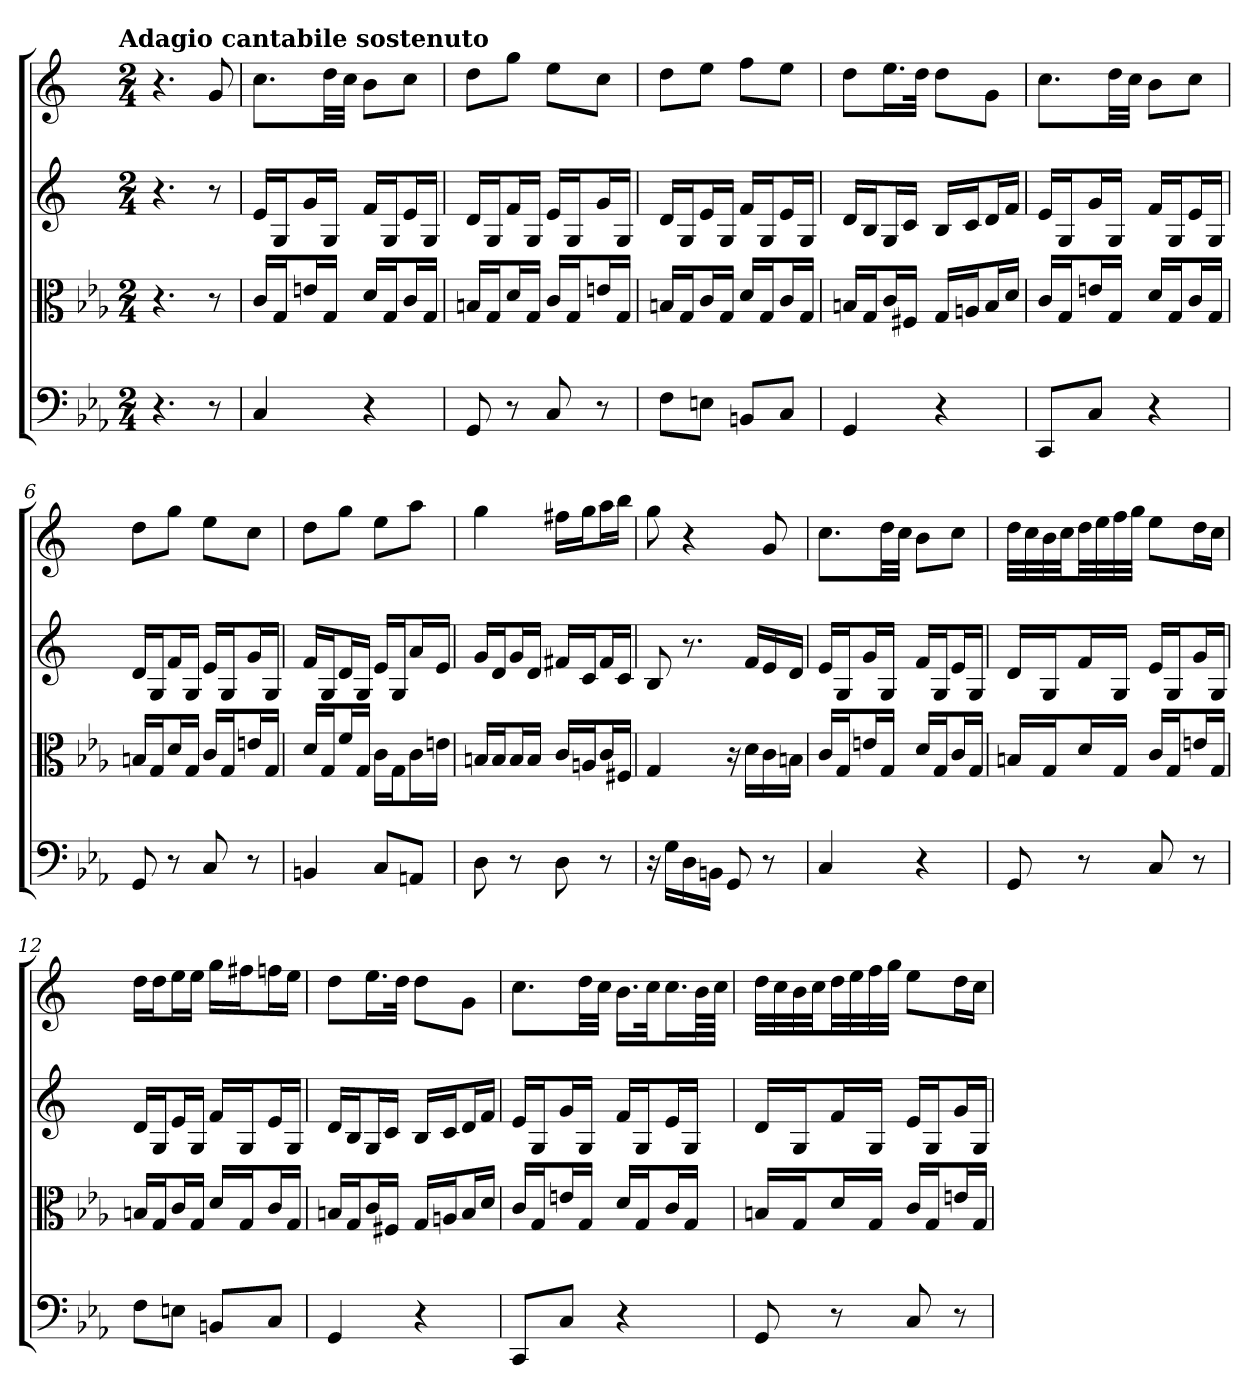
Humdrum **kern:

**kern	**kern	**kern	**kern
*part4	*part3	*part2	*part1
*staff4	*staff3	*staff2	*staff1
*clefF4	*clefC3	*	*
*k[b-e-a-]	*k[b-e-a-]	*k[]	*k[]
*	*	*C:	*C:
!!LO:TX:omd:t=Adagio cantabile sostenuto
*M2/4	*M2/4	*M2/4	*M2/4
*MM56	*MM56	*MM56	*MM56
=	=	=	=
4.r	4.r	4.r	4.r
8r	8r	8r	8g
=1	=1	=1	=1
4C	16c/LL	16eLL	8.ccL
.	16G/J	16GJ	.
.	16en/L	16gL	.
.	16G/JJ	16GJJ	32ddLL
.	.	.	32ccJJJ
4r	16d/LL	16fLL	8bL
.	16G/J	16GJ	.
.	16c/L	16eL	8ccJ
.	16G/JJ	16GJJ	.
=2	=2	=2	=2
8GG	16Bn/LL	16dLL	8ddL
.	16G/J	16GJ	.
8r	16d/L	16fL	8ggJ
.	16G/JJ	16GJJ	.
8C	16c/LL	16eLL	8eeL
.	16G/J	16GJ	.
8r	16en/L	16gL	8ccJ
.	16G/JJ	16GJJ	.
=3	=3	=3	=3
8F\L	16Bn/LL	16dLL	8ddL
.	16G/J	16GJ	.
8En\J	16c/L	16eL	8eeJ
.	16G/JJ	16GJJ	.
8BBn/L	16d/LL	16fLL	8ffL
.	16G/J	16GJ	.
8C/J	16c/L	16eL	8eeJ
.	16G/JJ	16GJJ	.
=4	=4	=4	=4
4GG	16Bn/LL	16dLL	8ddL
.	16G/J	16BJ	.
.	16c/L	16GL	16.eeL
.	16F#X/JJ	16cJJ	.
.	.	.	32ddJJk
4r	16G/LL	16BLL	8ddL
.	16An/J	16cJ	.
.	16B/L	16dL	8gJ
.	16d/JJ	16fJJ	.
=5	=5	=5	=5
8CC/L	16c/LL	16eLL	8.ccL
.	16G/J	16GJ	.
8C/J	16en/L	16gL	.
.	16G/JJ	16GJJ	32ddLL
.	.	.	32ccJJJ
4r	16d/LL	16fLL	8bL
.	16G/J	16GJ	.
.	16c/L	16eL	8ccJ
.	16G/JJ	16GJJ	.
=6	=6	=6	=6
8GG	16Bn/LL	16dLL	8ddL
.	16G/J	16GJ	.
8r	16d/L	16fL	8ggJ
.	16G/JJ	16GJJ	.
8C	16c/LL	16eLL	8eeL
.	16G/J	16GJ	.
8r	16en/L	16gL	8ccJ
.	16G/JJ	16GJJ	.
=7	=7	=7	=7
4BBn	16d/LL	16fLL	8ddL
.	16G/J	16GJ	.
.	16f/L	16dL	8ggJ
.	16G/JJ	16GJJ	.
8C/L	16c\LL	16eLL	8eeL
.	16G\J	16GJ	.
8AAn/J	16c\L	16aL	8aaJ
.	16en\JJ	16eJJ	.
=8	=8	=8	=8
8D	16Bn/LL	16gLL	4gg
.	16B/J	16dJ	.
8r	16B/L	16gL	.
.	16B/JJ	16dJJ	.
8D	16c/LL	16f#XLL	16ff#XLL
.	16An/J	16cJ	16ggJ
8r	16c/L	16f#L	16aaL
.	16F#X/JJ	16cJJ	16bbJJ
=9	=9	=9	=9
16r	4G	8B	8gg
16G\LL	.	.	.
16D\	.	8.r	4r
16BBn\JJ	.	.	.
8GG	16r	.	.
.	16d\LL	16fLL	.
8r	16c\	16e	8g
.	16Bn\JJ	16dJJ	.
=10	=10	=10	=10
4C	16c/LL	16eLL	8.ccL
.	16G/J	16GJ	.
.	16en/L	16gL	.
.	16G/JJ	16GJJ	32ddLL
.	.	.	32ccJJJ
4r	16d/LL	16fLL	8bL
.	16G/J	16GJ	.
.	16c/L	16eL	8ccJ
.	16G/JJ	16GJJ	.
=11	=11	=11	=11
8GG	16Bn/LL	16dLL	32ddLLL
.	.	.	32cc
.	16G/J	16GJ	32b
.	.	.	32ccJJ
8r	16d/L	16fL	32ddLL
.	.	.	32ee
.	16G/JJ	16GJJ	32ff
.	.	.	32ggJJJ
8C	16c/LL	16eLL	8eeL
.	16G/J	16GJ	.
8r	16en/L	16gL	16ddL
.	16G/JJ	16GJJ	16ccJJ
=12	=12	=12	=12
8F\L	16Bn/LL	16dLL	16ddLL
.	16G/J	16GJ	16ddJ
8En\J	16c/L	16eL	16eeL
.	16G/JJ	16GJJ	16eeJJ
8BBn/L	16d/LL	16fLL	16ggLL
.	16G/J	16GJ	16ff#XJ
8C/J	16c/L	16eL	16ffnL
.	16G/JJ	16GJJ	16eeJJ
=13	=13	=13	=13
4GG	16Bn/LL	16dLL	8ddL
.	16G/J	16BJ	.
.	16c/L	16GL	16.eeL
.	16F#X/JJ	16cJJ	.
.	.	.	32ddJJk
4r	16G/LL	16BLL	8ddL
.	16An/J	16cJ	.
.	16B/L	16dL	8gJ
.	16d/JJ	16fJJ	.
=14	=14	=14	=14
8CC/L	16c/LL	16eLL	8.ccL
.	16G/J	16GJ	.
8C/J	16en/L	16gL	.
.	16G/JJ	16GJJ	32ddLL
.	.	.	32ccJJJ
4r	16d/LL	16fLL	16.bLL
.	16G/J	16GJ	.
.	.	.	32ccJk
.	16c/L	16eL	16.ccL
.	16G/JJ	16GJJ	.
.	.	.	64bLL
.	.	.	64ccJJJJ
=15	=15	=15	=15
8GG	16Bn/LL	16dLL	32ddLLL
.	.	.	32cc
.	16G/J	16GJ	32b
.	.	.	32ccJJ
8r	16d/L	16fL	32ddLL
.	.	.	32ee
.	16G/JJ	16GJJ	32ff
.	.	.	32ggJJJ
8C	16c/LL	16eLL	8eeL
.	16G/J	16GJ	.
8r	16en/L	16gL	16ddL
.	16G/JJ	16GJJ	16ccJJ
=	=	=	=
*-	*-	*-	*-
